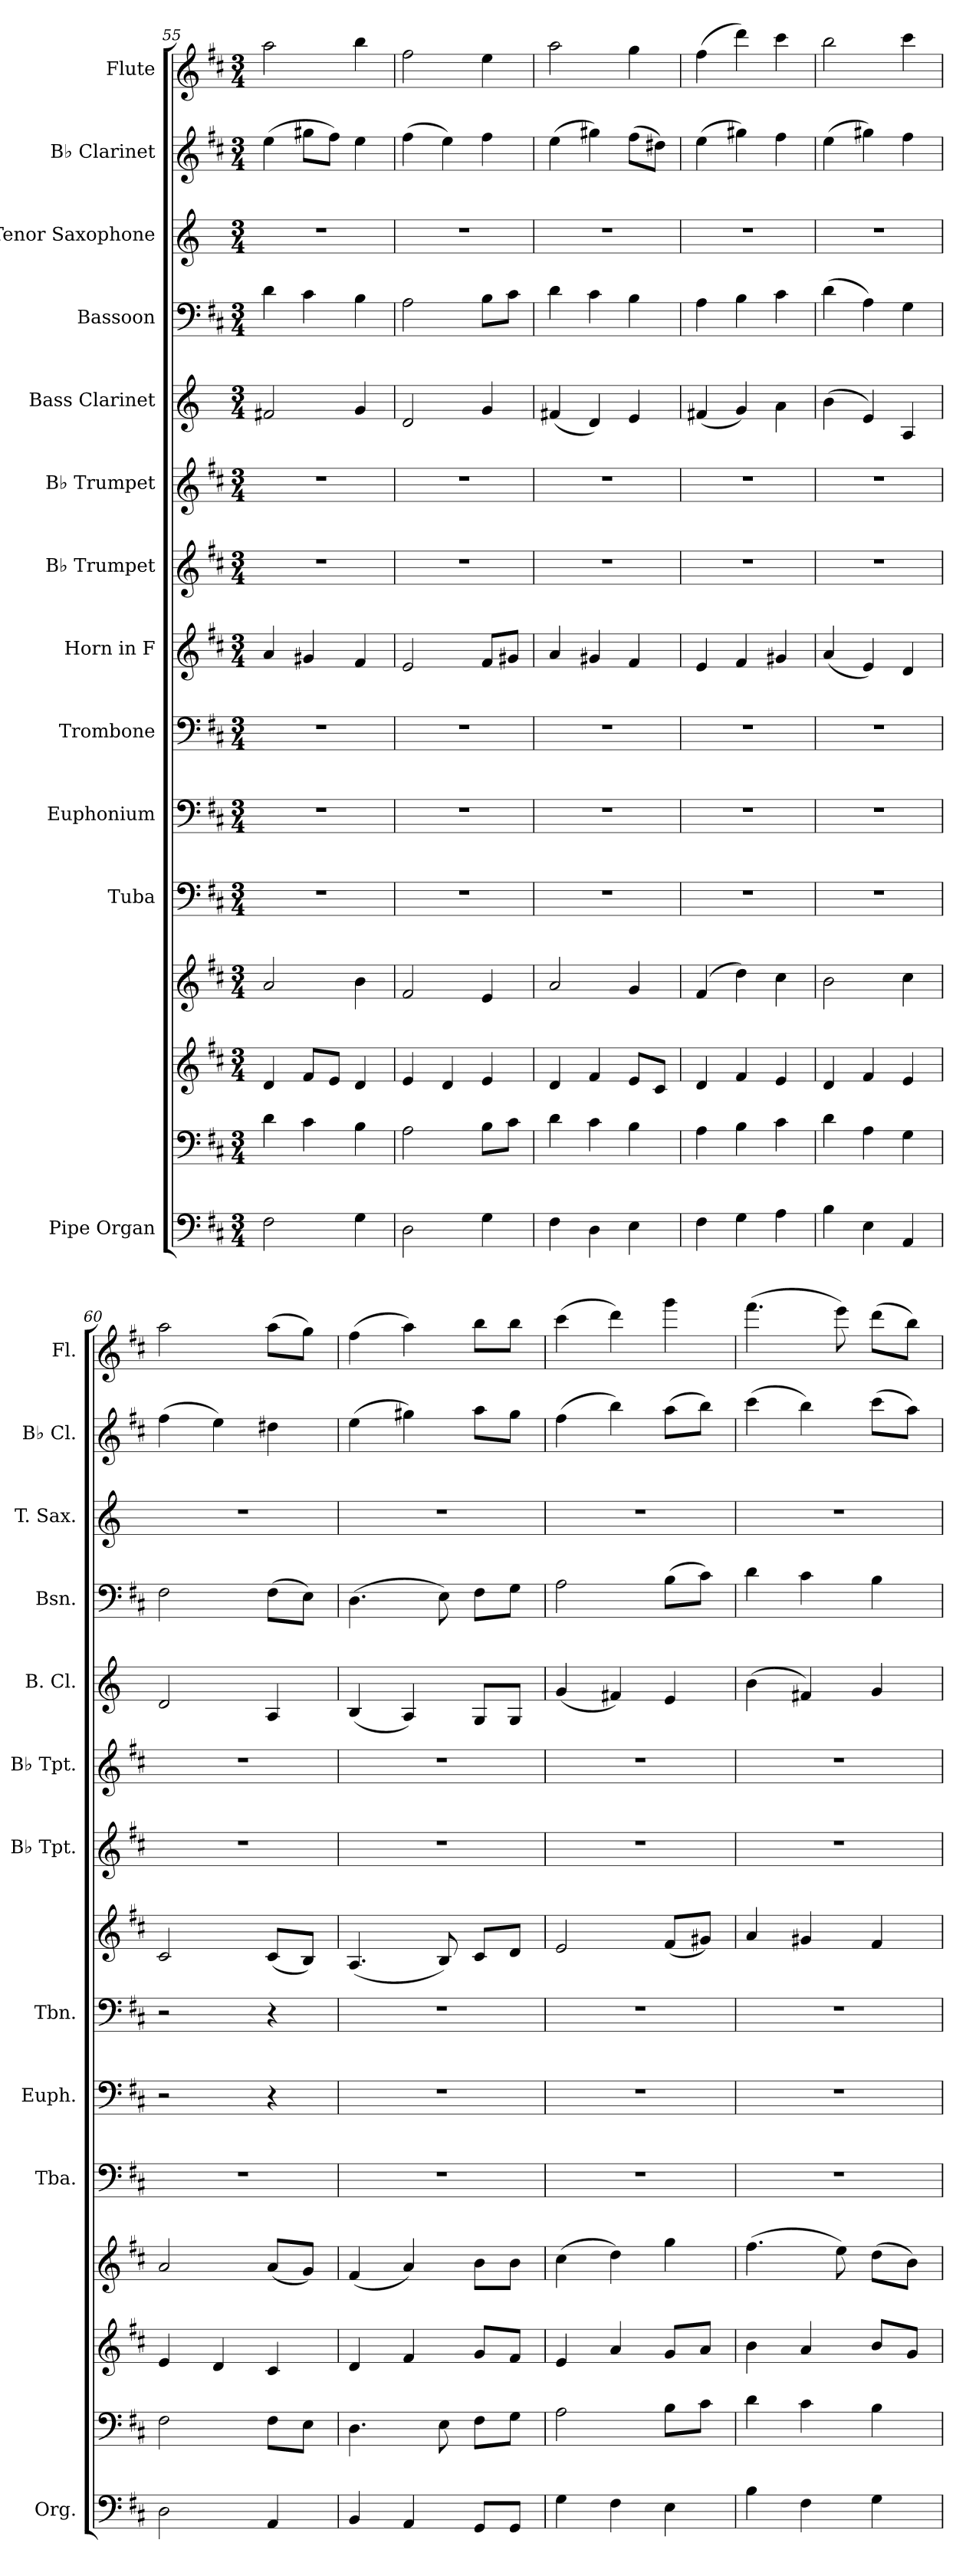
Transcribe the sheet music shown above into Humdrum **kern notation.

**kern	**kern	**kern	**kern	**kern	**kern	**kern	**kern	**kern	**kern	**kern	**kern	**kern	**kern	**kern
*part12	*part12	*part12	*part12	*part11	*part10	*part9	*part8	*part7	*part6	*part5	*part4	*part3	*part2	*part1
*staff15	*staff14	*staff13	*staff12	*staff11	*staff10	*staff9	*staff8	*staff7	*staff6	*staff5	*staff4	*staff3	*staff2	*staff1
*I"Pipe Organ	*	*	*	*I"Tuba	*I"Euphonium	*I"Trombone	*I"Horn in F	*I"B♭ Trumpet	*I"B♭ Trumpet	*I"Bass Clarinet	*I"Bassoon	*I"Tenor Saxophone	*I"B♭ Clarinet	*I"Flute
*I'Org.	*	*	*	*I'Tba.	*I'Euph.	*I'Tbn.	*	*I'B♭ Tpt.	*I'B♭ Tpt.	*I'B. Cl.	*I'Bsn.	*I'T. Sax.	*I'B♭ Cl.	*I'Fl.
*clefF4	*clefF4	*clefG2	*clefG2	*clefF4	*clefF4	*clefF4	*clefG2	*clefG2	*clefG2	*clefG2	*clefF4	*clefG2	*clefG2	*clefG2
*	*	*	*	*	*	*	*ITrd4c7	*ITrd1c2	*ITrd1c2	*ITrd8c14	*	*ITrd8c14	*ITrd1c2	*
*k[f#c#]	*k[f#c#]	*k[f#c#]	*k[f#c#]	*k[f#c#]	*k[f#c#]	*k[f#c#]	*k[f#]	*k[]	*k[]	*k[]	*k[f#c#]	*k[]	*k[]	*k[f#c#]
*M3/4	*M3/4	*M3/4	*M3/4	*M3/4	*M3/4	*M3/4	*M3/4	*M3/4	*M3/4	*M3/4	*M3/4	*M3/4	*M3/4	*M3/4
=55	=55	=55	=55	=55	=55	=55	=55	=55	=55	=55	=55	=55	=55	=55
2F#\	4d\	4d/	2a/	2.r	2.r	2.r	4d/	2.r	2.r	2F#X/	4d\	2.r	(>4dd\	2aa\
.	4c#\	8f#/L	.	.	.	.	4c#X/	.	.	.	4c#\	.	8ff#X\L	.
.	.	8e/J	.	.	.	.	.	.	.	.	.	.	8ee\J)	.
4G\	4B\	4d/	4b\	.	.	.	4B/	.	.	4G/	4B\	.	4dd\	4bb\
=56	=56	=56	=56	=56	=56	=56	=56	=56	=56	=56	=56	=56	=56	=56
2D\	2A\	4e/	2f#/	2.r	2.r	2.r	2A/	2.r	2.r	2D/	2A\	2.r	(>4ee\	2ff#\
.	.	4d/	.	.	.	.	.	.	.	.	.	.	4dd\)	.
4G\	8B\L	4e/	4e/	.	.	.	8B/L	.	.	4G/	8B\L	.	4ee\	4ee\
.	8c#\J	.	.	.	.	.	8c#X/J	.	.	.	8c#\J	.	.	.
=57	=57	=57	=57	=57	=57	=57	=57	=57	=57	=57	=57	=57	=57	=57
4F#\	4d\	4d/	2a/	2.r	2.r	2.r	4d/	2.r	2.r	(<4F#X/	4d\	2.r	(>4dd\	2aa\
4D\	4c#\	4f#/	.	.	.	.	4c#X/	.	.	4D/)	4c#\	.	4ff#X\)	.
4E\	4B\	8e/L	4g/	.	.	.	4B/	.	.	4E/	4B\	.	(>8ee\L	4gg\
.	.	8c#/J	.	.	.	.	.	.	.	.	.	.	8cc#X\J)	.
=58	=58	=58	=58	=58	=58	=58	=58	=58	=58	=58	=58	=58	=58	=58
4F#\	4A\	4d/	(>4f#/	2.r	2.r	2.r	4A/	2.r	2.r	(<4F#X/	4A\	2.r	(>4dd\	(>4ff#\
4G\	4B\	4f#/	4dd\)	.	.	.	4B/	.	.	4G/)	4B\	.	4ff#X\)	4ddd\)
4A\	4c#\	4e/	4cc#\	.	.	.	4c#X/	.	.	4A\	4c#\	.	4ee\	4ccc#\
=59	=59	=59	=59	=59	=59	=59	=59	=59	=59	=59	=59	=59	=59	=59
4B\	4d\	4d/	2b\	2.r	2.r	2.r	(<4d/	2.r	2.r	(>4B\	(>4d\	2.r	(>4dd\	2bb\
4E\	4A\	4f#/	.	.	.	.	4A/)	.	.	4E/)	4A\)	.	4ff#X\)	.
4AA/	4G\	4e/	4cc#\	.	.	.	4G/	.	.	4AA/	4G\	.	4ee\	4ccc#\
=60	=60	=60	=60	=60	=60	=60	=60	=60	=60	=60	=60	=60	=60	=60
2D\	2F#\	4e/	2a/	2.r	2r	2r	2F#/	2.r	2.r	2D/	2F#\	2.r	(>4ee\	2aa\
.	.	4d/	.	.	.	.	.	.	.	.	.	.	4dd\)	.
4AA/	8F#\L	4c#/	(<8a/L	.	4r	4r	(<8F#/L	.	.	4AA/	(>8F#\L	.	4cc#X\	(>8aa\L
.	8E\J	.	8g/J)	.	.	.	8E/J)	.	.	.	8E\J)	.	.	8gg\J)
=61	=61	=61	=61	=61	=61	=61	=61	=61	=61	=61	=61	=61	=61	=61
4BB/	4.D\	4d/	(<4f#/	2.r	2.r	2.r	(<4.D/	2.r	2.r	(<4BB/	(>4.D\	2.r	(>4dd\	(>4ff#\
4AA/	.	4f#/	4a/)	.	.	.	.	.	.	4AA/)	.	.	4ff#X\)	4aa\)
.	8E\	.	.	.	.	.	8E/)	.	.	.	8E\)	.	.	.
8GG/L	8F#\L	8g/L	8b\L	.	.	.	8F#/L	.	.	8GG/L	8F#\L	.	8gg\L	8bb\L
8GG/J	8G\J	8f#/J	8b\J	.	.	.	8G/J	.	.	8GG/J	8G\J	.	8ff#\J	8bb\J
=62	=62	=62	=62	=62	=62	=62	=62	=62	=62	=62	=62	=62	=62	=62
4G\	2A\	4e/	(>4cc#\	2.r	2.r	2.r	2A/	2.r	2.r	(<4G/	2A\	2.r	(>4ee\	(>4ccc#\
4F#\	.	4a/	4dd\)	.	.	.	.	.	.	4F#X/)	.	.	4aa\)	4ddd\)
4E\	8B\L	8g/L	4gg\	.	.	.	(<8B/L	.	.	4E/	(>8B\L	.	(>8gg\L	4ggg\
.	8c#\J	8a/J	.	.	.	.	8c#X/J)	.	.	.	8c#\J)	.	8aa\J)	.
=63	=63	=63	=63	=63	=63	=63	=63	=63	=63	=63	=63	=63	=63	=63
4B\	4d\	4b\	(>4.ff#\	2.r	2.r	2.r	4d/	2.r	2.r	(>4B\	4d\	2.r	(>4bb\	(>4.fff#\
4F#\	4c#\	4a/	.	.	.	.	4c#X/	.	.	4F#X/)	4c#\	.	4aa\)	.
.	.	.	8ee\)	.	.	.	.	.	.	.	.	.	.	8eee\)
4G\	4B\	8b/L	(>8dd\L	.	.	.	4B/	.	.	4G/	4B\	.	(>8bb\L	(>8ddd\L
.	.	8g/J	8b\J)	.	.	.	.	.	.	.	.	.	8gg\J)	8bb\J)
=	=	=	=	=	=	=	=	=	=	=	=	=	=	=
*-	*-	*-	*-	*-	*-	*-	*-	*-	*-	*-	*-	*-	*-	*-
